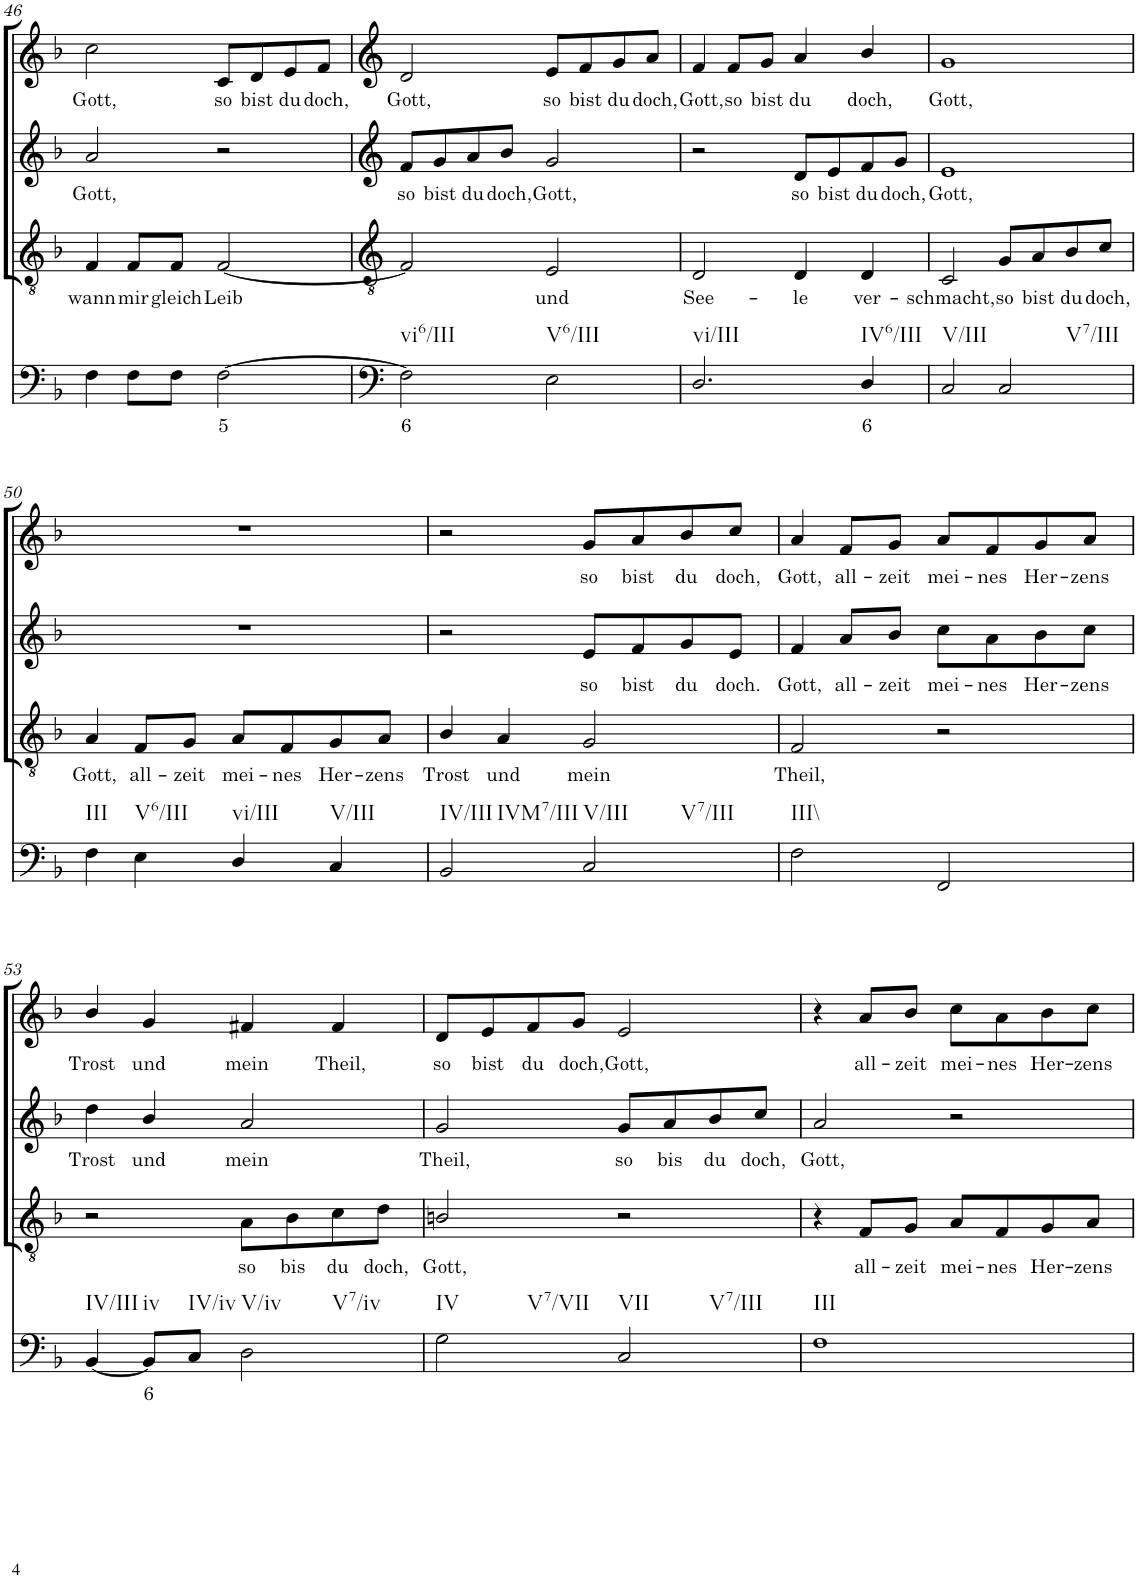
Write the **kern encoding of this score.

**kern	**text	**kern	**text	**kern	**text	**kern	**text
*part4	*part4	*part3	*part3	*part2	*part2	*part1	*part1
*staff4	*staff4	*staff3	*staff3	*staff2	*staff2	*staff1	*staff1
*I"Continuo	*	*I"Tenor	*	*I"Soprano II	*	*I"Soprano I	*
!!LO:PB:g=z
*clefF4	*	*clefGv2	*	*clefF4	*	*clefGv2	*
*k[b-]	*	*k[b-]	*	*k[b-]	*	*k[b-]	*
*M2/2	*	*M2/2	*	*M2/2	*	*M2/2	*
*met(c|)	*	*met(c|)	*	*met(c|)	*	*met(c|)	*
=46	=46	=46	=46	=46	=46	=46	=46
!	!	!	!LO:LY:b	!	!LO:LY:b	!	!LO:LY:b
4F\	.	4F/	wann	2a/	Gott,	2cc\	Gott,
!	!	!	!LO:LY:b	!	!	!	!
8F\L	.	8F/L	mir	.	.	.	.
!	!	!	!LO:LY:b	!	!	!	!
8F\J	.	8F/J	gleich	.	.	.	.
!	!LO:LY:b	!	!LO:LY:b	!	!	!	!LO:LY:b
[2F\	5	[2F/	Leib	2r	.	8c/L	so
!	!	!	!	!	!	!	!LO:LY:b
.	.	.	.	.	.	8d/	bist
!	!	!	!	!	!	!	!LO:LY:b
.	.	.	.	.	.	8e/	du
!	!	!	!	!	!	!	!LO:LY:b
.	.	.	.	.	.	8f/J	doch,
=47	=47	=47	=47	=47	=47	=47	=47
!LO:TX:b:t=vi6/III	!	!	!	!	!	!	!
!	!LO:LY:b	!	!	!	!LO:LY:b	!	!LO:LY:b
2F\]	6	2F/]	.	8f/L	so	2d/	Gott,
!	!	!	!	!	!LO:LY:b	!	!
.	.	.	.	8g/	bist	.	.
!	!	!	!	!	!LO:LY:b	!	!
.	.	.	.	8a/	du	.	.
!	!	!	!	!	!LO:LY:b	!	!
.	.	.	.	8b-/J	doch,	.	.
!LO:TX:b:t=V6/III	!	!	!	!	!	!	!
!	!	!	!LO:LY:b	!	!LO:LY:b	!	!LO:LY:b
2E\	.	2E/	und	2g/	Gott,	8e/L	so
!	!	!	!	!	!	!	!LO:LY:b
.	.	.	.	.	.	8f/	bist
!	!	!	!	!	!	!	!LO:LY:b
.	.	.	.	.	.	8g/	du
!	!	!	!	!	!	!	!LO:LY:b
.	.	.	.	.	.	8a/J	doch,
=48	=48	=48	=48	=48	=48	=48	=48
!LO:TX:b:t=vi/III	!	!	!	!	!	!	!
!	!	!	!LO:LY:b	!	!	!	!LO:LY:b
2.D/	.	2D/	See-	2r	.	4f/	Gott,
!	!	!	!	!	!	!	!LO:LY:b
.	.	.	.	.	.	8f/L	so
!	!	!	!	!	!	!	!LO:LY:b
.	.	.	.	.	.	8g/J	bist
!	!	!	!LO:LY:b	!	!LO:LY:b	!	!LO:LY:b
.	.	4D/	le	8d/L	so	4a/	du
!	!	!	!	!	!LO:LY:b	!	!
.	.	.	.	8e/	bist	.	.
!LO:TX:b:t=IV6/III	!	!	!	!	!	!	!
!	!LO:LY:b	!	!LO:LY:b	!	!LO:LY:b	!	!LO:LY:b
4D/	6	4D/	ver-	8f/	du	4b-/	doch,
!	!	!	!	!	!LO:LY:b	!	!
.	.	.	.	8g/J	doch,	.	.
=49	=49	=49	=49	=49	=49	=49	=49
!LO:TX:b:t=V/III	!	!	!	!	!	!	!
!	!	!	!LO:LY:b	!	!LO:LY:b	!	!LO:LY:b
2C/	.	2C/	schmacht,	1e	Gott,	1g	Gott,
!LO:TX:b:t=V7/III	!	!	!	!	!	!	!
!	!	!	!LO:LY:b	!	!	!	!
2C/	.	8G/L	so	.	.	.	.
!	!	!	!LO:LY:b	!	!	!	!
.	.	8A/	bist	.	.	.	.
!	!	!	!LO:LY:b	!	!	!	!
.	.	8B-/	du	.	.	.	.
!	!	!	!LO:LY:b	!	!	!	!
.	.	8c/J	doch,	.	.	.	.
!!LO:LB:g=z
=50	=50	=50	=50	=50	=50	=50	=50
!LO:TX:b:t=III	!	!	!	!	!	!	!
!	!	!	!LO:LY:b	!	!	!	!
4F\	.	4A/	Gott,	1r	.	1r	.
!LO:TX:b:t=V6/III	!	!	!	!	!	!	!
!	!	!	!LO:LY:b	!	!	!	!
4E\	.	8F/L	all-	.	.	.	.
!	!	!	!LO:LY:b	!	!	!	!
.	.	8G/J	zeit	.	.	.	.
!LO:TX:b:t=vi/III	!	!	!	!	!	!	!
!	!	!	!LO:LY:b	!	!	!	!
4D/	.	8A/L	mei-	.	.	.	.
!	!	!	!LO:LY:b	!	!	!	!
.	.	8F/	nes	.	.	.	.
!LO:TX:b:t=V/III	!	!	!	!	!	!	!
!	!	!	!LO:LY:b	!	!	!	!
4C/	.	8G/	Her-	.	.	.	.
!	!	!	!LO:LY:b	!	!	!	!
.	.	8A/J	zens	.	.	.	.
=51	=51	=51	=51	=51	=51	=51	=51
!LO:TX:b:t=IV/III	!	!	!	!	!	!	!
!LO:TX:b:t=IVM7/III	!	!	!	!	!	!	!
!	!	!	!LO:LY:b	!	!	!	!
2BB-/	.	4B-/	Trost	2r	.	2r	.
!	!	!	!LO:LY:b	!	!	!	!
.	.	4A/	und	.	.	.	.
!LO:TX:b:t=V/III	!	!	!	!	!	!	!
!LO:TX:b:t=V7/III	!	!	!	!	!	!	!
!	!	!	!LO:LY:b	!	!LO:LY:b	!	!LO:LY:b
2C/	.	2G/	mein	8e/L	so	8g/L	so
!	!	!	!	!	!LO:LY:b	!	!LO:LY:b
.	.	.	.	8f/	bist	8a/	bist
!	!	!	!	!	!LO:LY:b	!	!LO:LY:b
.	.	.	.	8g/	du	8b-/	du
!	!	!	!	!	!LO:LY:b	!	!LO:LY:b
.	.	.	.	8e/J	doch.	8cc/J	doch,
=52	=52	=52	=52	=52	=52	=52	=52
!LO:TX:b:t=III\\	!	!	!	!	!	!	!
!	!	!	!LO:LY:b	!	!LO:LY:b	!	!LO:LY:b
2F\	.	2F/	Theil,	4f/	Gott,	4a/	Gott,
!	!	!	!	!	!LO:LY:b	!	!LO:LY:b
.	.	.	.	8a/L	all-	8f/L	all-
!	!	!	!	!	!LO:LY:b	!	!LO:LY:b
.	.	.	.	8b-/J	zeit	8g/J	zeit
!	!	!	!	!	!LO:LY:b	!	!LO:LY:b
2FF/	.	2r	.	8cc\L	mei-	8a/L	mei-
!	!	!	!	!	!LO:LY:b	!	!LO:LY:b
.	.	.	.	8a\	nes	8f/	nes
!	!	!	!	!	!LO:LY:b	!	!LO:LY:b
.	.	.	.	8b-\	Her-	8g/	Her-
!	!	!	!	!	!LO:LY:b	!	!LO:LY:b
.	.	.	.	8cc\J	zens	8a/J	zens
!!LO:LB:g=z
=53	=53	=53	=53	=53	=53	=53	=53
!LO:TX:b:t=IV/III	!	!	!	!	!	!	!
!	!	!	!	!	!LO:LY:b	!	!LO:LY:b
[4BB-/	.	2r	.	4dd\	Trost	4b-/	Trost
!LO:TX:b:t=iv	!	!	!	!	!	!	!
!	!LO:LY:b	!	!	!	!LO:LY:b	!	!LO:LY:b
8BB-/L]	6	.	.	4b-/	und	4g/	und
!LO:TX:b:t=IV/iv	!	!	!	!	!	!	!
8C/J	.	.	.	.	.	.	.
!LO:TX:b:t=V/iv	!	!	!	!	!	!	!
!LO:TX:b:t=V7/iv	!	!	!	!	!	!	!
!	!	!	!LO:LY:b	!	!LO:LY:b	!	!LO:LY:b
2D\	.	8A\L	so	2a/	mein	4f#X/	mein
!	!	!	!LO:LY:b	!	!	!	!
.	.	8B-\	bis	.	.	.	.
!	!	!	!LO:LY:b	!	!	!	!LO:LY:b
.	.	8c\	du	.	.	4f#/	Theil,
!	!	!	!LO:LY:b	!	!	!	!
.	.	8d\J	doch,	.	.	.	.
=54	=54	=54	=54	=54	=54	=54	=54
!LO:TX:b:t=IV	!	!	!	!	!	!	!
!LO:TX:b:t=V7/VII	!	!	!	!	!	!	!
!	!	!	!LO:LY:b	!	!LO:LY:b	!	!LO:LY:b
2G\	.	2Bn/	Gott,	2g/	Theil,	8d/L	so
!	!	!	!	!	!	!	!LO:LY:b
.	.	.	.	.	.	8e/	bist
!	!	!	!	!	!	!	!LO:LY:b
.	.	.	.	.	.	8f/	du
!	!	!	!	!	!	!	!LO:LY:b
.	.	.	.	.	.	8g/J	doch,
!LO:TX:b:t=VII	!	!	!	!	!	!	!
!LO:TX:b:t=V7/III	!	!	!	!	!	!	!
!	!	!	!	!	!LO:LY:b	!	!LO:LY:b
2C/	.	2r	.	8g/L	so	2e/	Gott,
!	!	!	!	!	!LO:LY:b	!	!
.	.	.	.	8a/	bis	.	.
!	!	!	!	!	!LO:LY:b	!	!
.	.	.	.	8b-/	du	.	.
!	!	!	!	!	!LO:LY:b	!	!
.	.	.	.	8cc/J	doch,	.	.
=55	=55	=55	=55	=55	=55	=55	=55
!LO:TX:b:t=III	!	!	!	!	!	!	!
!	!	!	!	!	!LO:LY:b	!	!
1F	.	4r	.	2a/	Gott,	4r	.
!	!	!	!LO:LY:b	!	!	!	!LO:LY:b
.	.	8F/L	all-	.	.	8a/L	all-
!	!	!	!LO:LY:b	!	!	!	!LO:LY:b
.	.	8G/J	zeit	.	.	8b-/J	zeit
!	!	!	!LO:LY:b	!	!	!	!LO:LY:b
.	.	8A/L	mei-	2r	.	8cc\L	mei-
!	!	!	!LO:LY:b	!	!	!	!LO:LY:b
.	.	8F/	nes	.	.	8a\	nes
!	!	!	!LO:LY:b	!	!	!	!LO:LY:b
.	.	8G/	Her-	.	.	8b-\	Her-
!	!	!	!LO:LY:b	!	!	!	!LO:LY:b
.	.	8A/J	zens	.	.	8cc\J	zens
=	=	=	=	=	=	=	=
*-	*-	*-	*-	*-	*-	*-	*-
